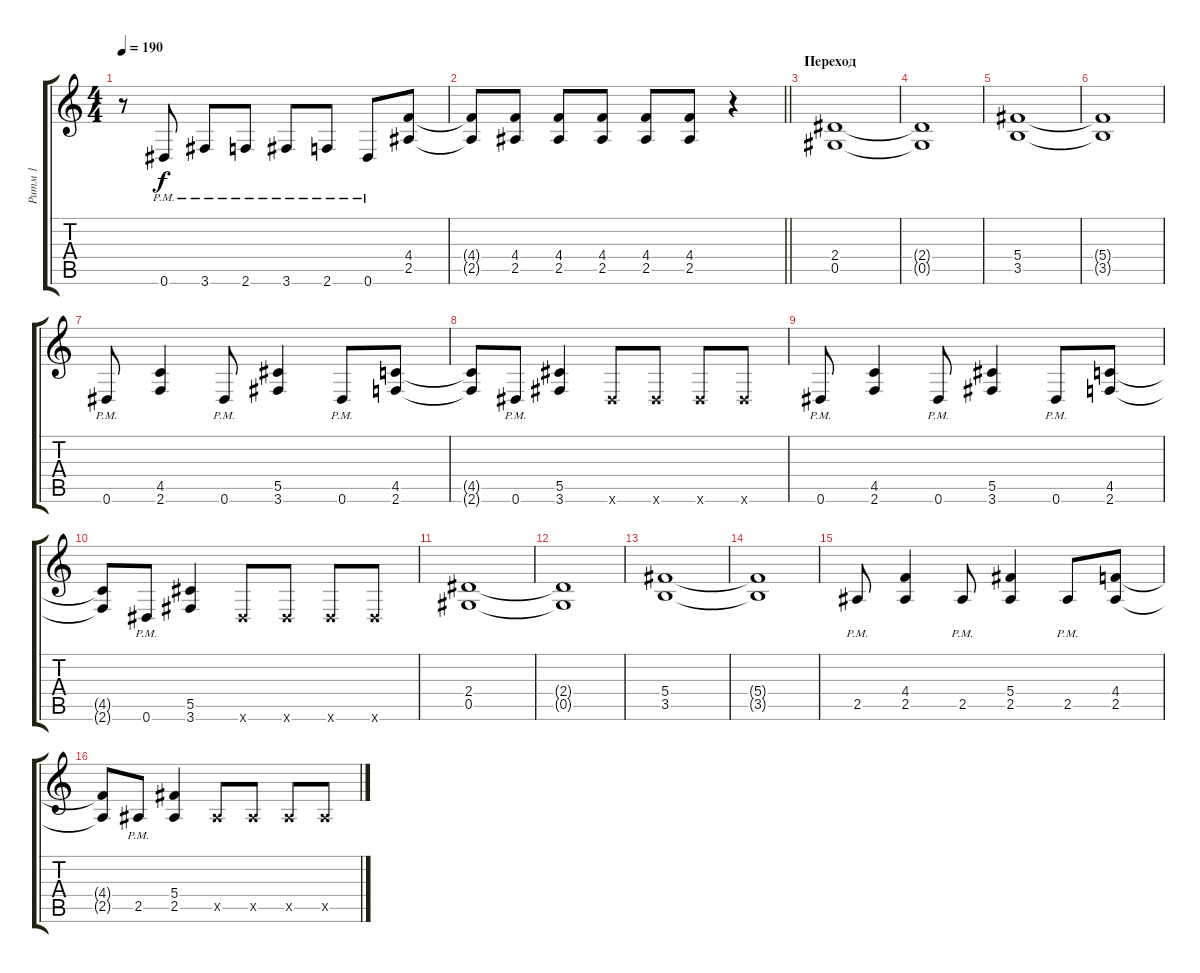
\track ("Ритм 1" "Ритм 1") {instrument distortionguitar}
\staff {score tabs}
\tuning (Eb4 Bb3 Gb3 Db3 Ab2 Eb2) {hide}
\ts (4 4)
\tempo 190
\clef g2
\ks c
r.8{dy f} 0.6{pm}.8 3.6{pm}.8 2.6{pm}.8 3.6{pm}.8 2.6{pm}.8 0.6{pm}.8 (4.4 2.5).8 |
\barLineRight lightlight
(4.4{t} 2.5{t}).8 (4.4 2.5).8 (4.4 2.5).8 (4.4 2.5).8 (4.4 2.5).8 (4.4 2.5).8 r.4 |
\section ("" "Переход")
(2.4 0.5).1 |
(2.4{t} 0.5{t}).1 |
(5.4 3.5).1 |
(5.4{t} 3.5{t}).1 |
0.6{pm}.8 (4.5 2.6).4 0.6{pm}.8 (5.5 3.6).4 0.6{pm}.8 (4.5 2.6).8 |
(4.5{t} 2.6{t}).8 0.6{pm}.8 (5.5 3.6).4 0.6{x}.8 0.6{x}.8 0.6{x}.8 0.6{x}.8 |
0.6{pm}.8 (4.5 2.6).4 0.6{pm}.8 (5.5 3.6).4 0.6{pm}.8 (4.5 2.6).8 |
(4.5{t} 2.6{t}).8 0.6{pm}.8 (5.5 3.6).4 0.6{x}.8 0.6{x}.8 0.6{x}.8 0.6{x}.8 |
(2.4 0.5).1 |
(2.4{t} 0.5{t}).1 |
(5.4 3.5).1 |
(5.4{t} 3.5{t}).1 |
2.5{pm}.8 (4.4 2.5).4 2.5{pm}.8 (5.4 2.5).4 2.5{pm}.8 (4.4 2.5).8 |
(4.4{t} 2.5{t}).8 2.5{pm}.8 (5.4 2.5).4 2.5{x}.8 2.5{x}.8 2.5{x}.8 2.5{x}.8
